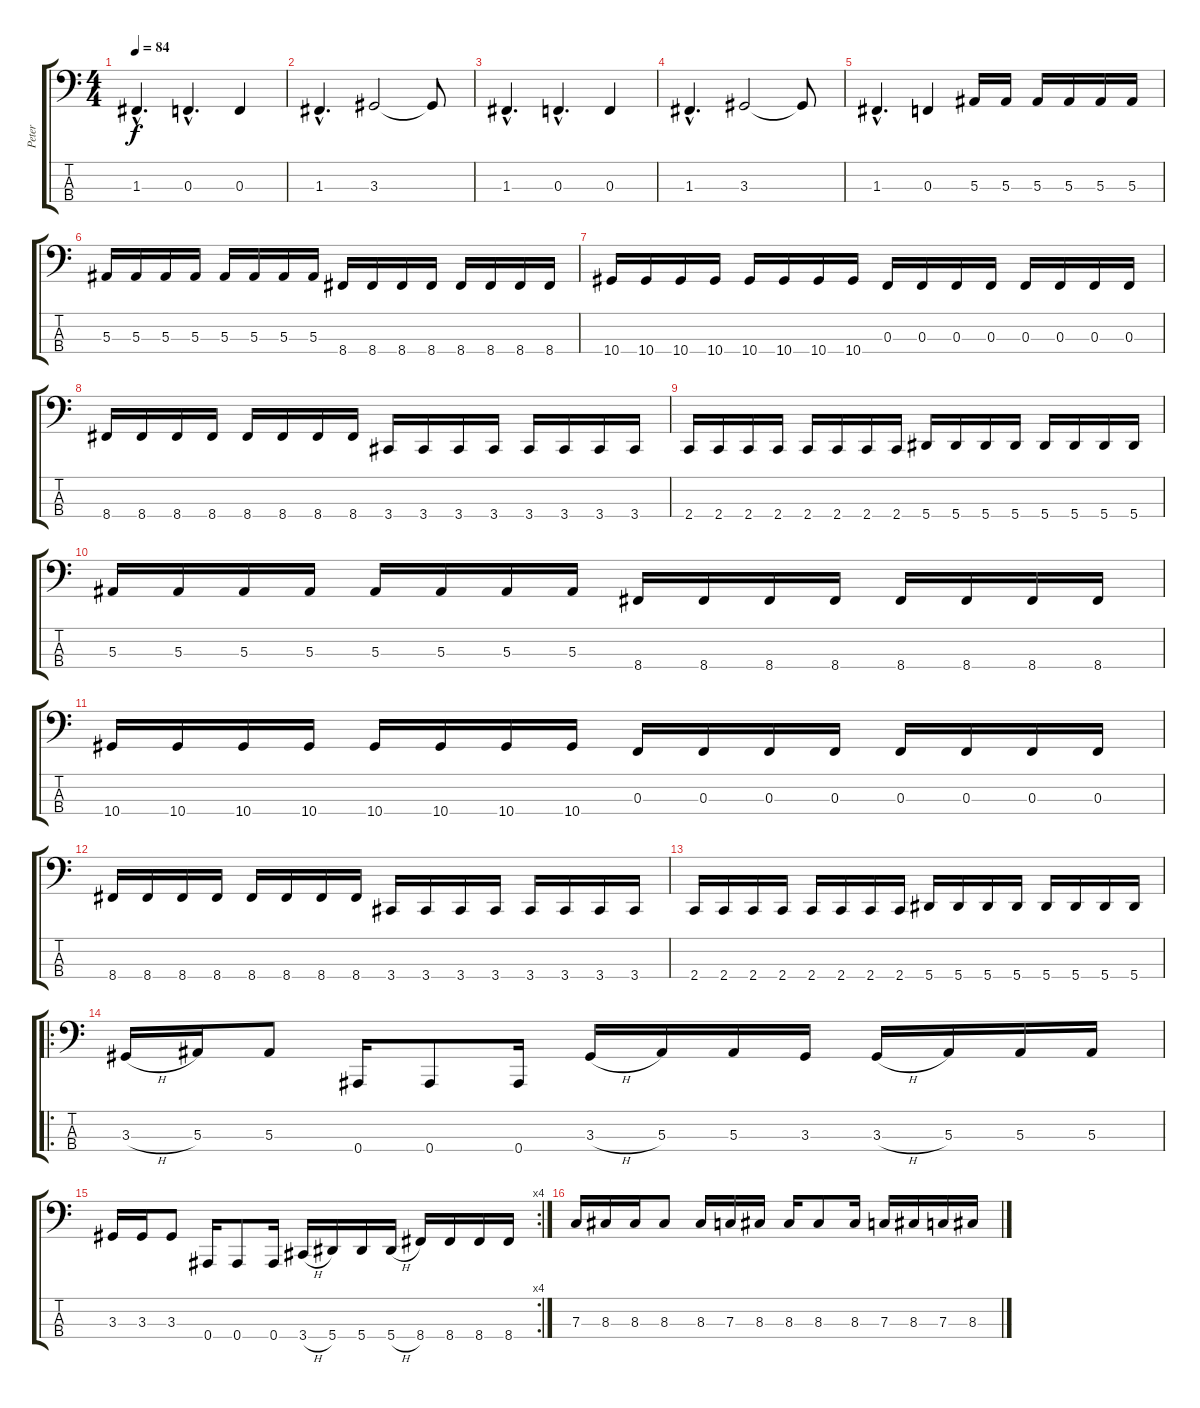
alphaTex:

\track ("Peter" "Peter") {instrument electricbassfinger}
\staff {score tabs}
\tuning (Eb2 Bb1 F1 Bb0) {hide}
\ts (4 4)
\tempo 84
\clef f4
\ks c
1.3{hac}.4{d dy f} 0.3{hac}.4{d} 0.3.4 |
1.3{hac}.4{d} 3.3.2 3.3{t}.8 |
1.3{hac}.4{d} 0.3{hac}.4{d} 0.3.4 |
1.3{hac}.4{d} 3.3.2 3.3{t}.8 |
1.3{hac}.4{d} 0.3.4 5.3.16 5.3.16 5.3.16 5.3.16 5.3.16 5.3.16 |
5.3.16 5.3.16 5.3.16 5.3.16 5.3.16 5.3.16 5.3.16 5.3.16 8.4.16 8.4.16 8.4.16 8.4.16 8.4.16 8.4.16 8.4.16 8.4.16 |
10.4.16 10.4.16 10.4.16 10.4.16 10.4.16 10.4.16 10.4.16 10.4.16 0.3.16 0.3.16 0.3.16 0.3.16 0.3.16 0.3.16 0.3.16 0.3.16 |
8.4.16 8.4.16 8.4.16 8.4.16 8.4.16 8.4.16 8.4.16 8.4.16 3.4.16 3.4.16 3.4.16 3.4.16 3.4.16 3.4.16 3.4.16 3.4.16 |
2.4.16 2.4.16 2.4.16 2.4.16 2.4.16 2.4.16 2.4.16 2.4.16 5.4.16 5.4.16 5.4.16 5.4.16 5.4.16 5.4.16 5.4.16 5.4.16 |
5.3.16 5.3.16 5.3.16 5.3.16 5.3.16 5.3.16 5.3.16 5.3.16 8.4.16 8.4.16 8.4.16 8.4.16 8.4.16 8.4.16 8.4.16 8.4.16 |
10.4.16 10.4.16 10.4.16 10.4.16 10.4.16 10.4.16 10.4.16 10.4.16 0.3.16 0.3.16 0.3.16 0.3.16 0.3.16 0.3.16 0.3.16 0.3.16 |
8.4.16 8.4.16 8.4.16 8.4.16 8.4.16 8.4.16 8.4.16 8.4.16 3.4.16 3.4.16 3.4.16 3.4.16 3.4.16 3.4.16 3.4.16 3.4.16 |
2.4.16 2.4.16 2.4.16 2.4.16 2.4.16 2.4.16 2.4.16 2.4.16 5.4.16 5.4.16 5.4.16 5.4.16 5.4.16 5.4.16 5.4.16 5.4.16 |
\ro
3.3{h}.16 5.3.16 5.3.8 0.4.16 0.4.8 0.4.16 3.3{h}.16 5.3.16 5.3.16 3.3.16 3.3{h}.16 5.3.16 5.3.16 5.3.16 |
\rc 4
3.3.16 3.3.16 3.3.8 0.4.16 0.4.8 0.4.16 3.4{h}.16 5.4.16 5.4.16 5.4{h}.16 8.4.16 8.4.16 8.4.16 8.4.16 |
7.3.16 8.3.16 8.3.16 8.3.8 8.3.16 7.3.16 8.3.16 8.3.16 8.3.8 8.3.16 7.3.16 8.3.16 7.3.16 8.3.16
